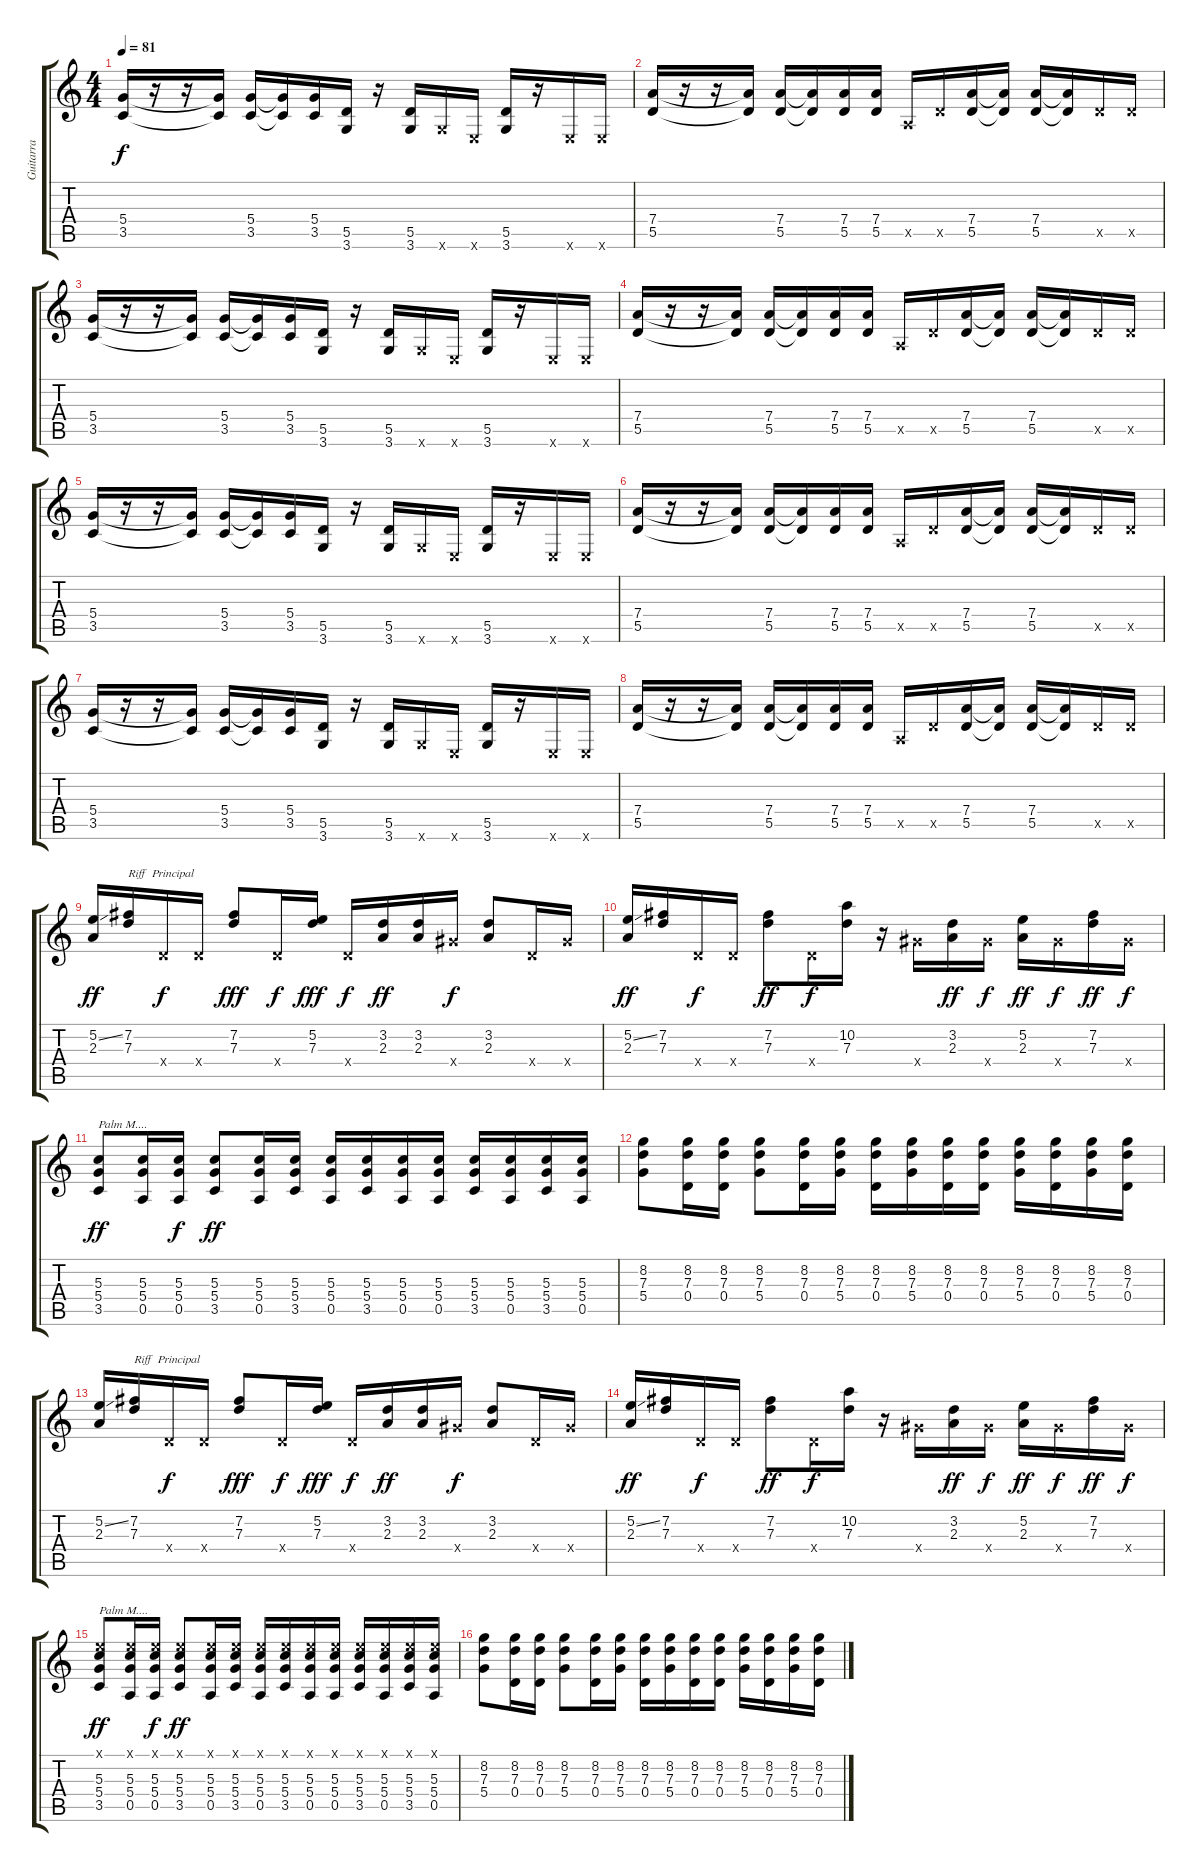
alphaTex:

\track ("Guitarra " "Guitarra ") {instrument overdrivenguitar}
\staff {score tabs}
\tuning (E4 B3 G3 D3 A2 E2) {hide}
\ts (4 4)
\tempo 81
\clef g2
\ks c
(5.4 3.5).16{dy f} r.16 r.16 (5.4{t} 3.5{t}).16 (5.4 3.5).16 (5.4{t} 3.5{t}).16 (5.4 3.5).16 (5.5 3.6).16 r.16 (5.5 3.6).16 3.6{x}.16 0.6{x}.16 (5.5 3.6).16 r.16 0.6{x}.16 0.6{x}.16 |
(7.4 5.5).16 r.16 r.16 (7.4{t} 5.5{t}).16 (7.4 5.5).16 (7.4{t} 5.5{t}).16 (7.4 5.5).16 (7.4 5.5).16 0.5{x}.16 5.5{x}.16 (7.4 5.5).16 (7.4{t} 5.5{t}).16 (7.4 5.5).16 (7.4{t} 5.5{t}).16 5.5{x}.16 5.5{x}.16 |
(5.4 3.5).16 r.16 r.16 (5.4{t} 3.5{t}).16 (5.4 3.5).16 (5.4{t} 3.5{t}).16 (5.4 3.5).16 (5.5 3.6).16 r.16 (5.5 3.6).16 3.6{x}.16 0.6{x}.16 (5.5 3.6).16 r.16 0.6{x}.16 0.6{x}.16 |
(7.4 5.5).16 r.16 r.16 (7.4{t} 5.5{t}).16 (7.4 5.5).16 (7.4{t} 5.5{t}).16 (7.4 5.5).16 (7.4 5.5).16 0.5{x}.16 5.5{x}.16 (7.4 5.5).16 (7.4{t} 5.5{t}).16 (7.4 5.5).16 (7.4{t} 5.5{t}).16 5.5{x}.16 5.5{x}.16 |
(5.4 3.5).16 r.16 r.16 (5.4{t} 3.5{t}).16 (5.4 3.5).16 (5.4{t} 3.5{t}).16 (5.4 3.5).16 (5.5 3.6).16 r.16 (5.5 3.6).16 3.6{x}.16 0.6{x}.16 (5.5 3.6).16 r.16 0.6{x}.16 0.6{x}.16 |
(7.4 5.5).16 r.16 r.16 (7.4{t} 5.5{t}).16 (7.4 5.5).16 (7.4{t} 5.5{t}).16 (7.4 5.5).16 (7.4 5.5).16 0.5{x}.16 5.5{x}.16 (7.4 5.5).16 (7.4{t} 5.5{t}).16 (7.4 5.5).16 (7.4{t} 5.5{t}).16 5.5{x}.16 5.5{x}.16 |
(5.4 3.5).16 r.16 r.16 (5.4{t} 3.5{t}).16 (5.4 3.5).16 (5.4{t} 3.5{t}).16 (5.4 3.5).16 (5.5 3.6).16 r.16 (5.5 3.6).16 3.6{x}.16 0.6{x}.16 (5.5 3.6).16 r.16 0.6{x}.16 0.6{x}.16 |
(7.4 5.5).16 r.16 r.16 (7.4{t} 5.5{t}).16 (7.4 5.5).16 (7.4{t} 5.5{t}).16 (7.4 5.5).16 (7.4 5.5).16 0.5{x}.16 5.5{x}.16 (7.4 5.5).16 (7.4{t} 5.5{t}).16 (7.4 5.5).16 (7.4{t} 5.5{t}).16 5.5{x}.16 5.5{x}.16 |
(5.2{ss} 2.3).16{dy ff} (7.2 7.3).16{txt "Riff  Principal"} 0.4{x}.16{dy f} 0.4{x}.16 (7.2 7.3).8{dy fff} 0.4{x}.16{dy f} (5.2 7.3).16{dy fff} 0.4{x}.16{dy f} (3.2 2.3).16{dy ff} (3.2 2.3).16 6.4{x}.16{dy f} (3.2 2.3).8 0.4{x}.16 6.4{x}.16 |
(5.2{ss} 2.3).16{dy ff} (7.2 7.3).16 0.4{x}.16{dy f} 0.4{x}.16 (7.2 7.3).8{dy ff} 0.4{x}.16{dy f} (10.2 7.3).16 r.16 6.4{x}.16 (3.2 2.3).16{dy ff} 6.4{x}.16{dy f} (5.2 2.3).16{dy ff} 6.4{x}.16{dy f} (7.2 7.3).16{dy ff} 6.4{x}.16{dy f} |
(5.3 5.4 3.5).8{txt "Palm M...." dy ff} (5.3 5.4 0.5).16 (5.3 5.4 0.5).16{dy f} (5.3 5.4 3.5).8{dy ff} (5.3 5.4 0.5).16 (5.3 5.4 3.5).16 (5.3 5.4 0.5).16 (5.3 5.4 3.5).16 (5.3 5.4 0.5).16 (5.3 5.4 0.5).16 (5.3 5.4 3.5).16 (5.3 5.4 0.5).16 (5.3 5.4 3.5).16 (5.3 5.4 0.5).16 |
(8.2 7.3 5.4).8 (8.2 7.3 0.4).16 (8.2 7.3 0.4).16 (8.2 7.3 5.4).8 (8.2 7.3 0.4).16 (8.2 7.3 5.4).16 (8.2 7.3 0.4).16 (8.2 7.3 5.4).16 (8.2 7.3 0.4).16 (8.2 7.3 0.4).16 (8.2 7.3 5.4).16 (8.2 7.3 0.4).16 (8.2 7.3 5.4).16 (8.2 7.3 0.4).16 |
(5.2{ss} 2.3).16 (7.2 7.3).16{txt "Riff  Principal"} 0.4{x}.16{dy f} 0.4{x}.16 (7.2 7.3).8{dy fff} 0.4{x}.16{dy f} (5.2 7.3).16{dy fff} 0.4{x}.16{dy f} (3.2 2.3).16{dy ff} (3.2 2.3).16 6.4{x}.16{dy f} (3.2 2.3).8 0.4{x}.16 6.4{x}.16 |
(5.2{ss} 2.3).16{dy ff} (7.2 7.3).16 0.4{x}.16{dy f} 0.4{x}.16 (7.2 7.3).8{dy ff} 0.4{x}.16{dy f} (10.2 7.3).16 r.16 6.4{x}.16 (3.2 2.3).16{dy ff} 6.4{x}.16{dy f} (5.2 2.3).16{dy ff} 6.4{x}.16{dy f} (7.2 7.3).16{dy ff} 6.4{x}.16{dy f} |
(0.1{x} 5.3 5.4 3.5).8{txt "Palm M...." dy ff} (0.1{x} 5.3 5.4 0.5).16 (0.1{x} 5.3 5.4 0.5).16{dy f} (0.1{x} 5.3 5.4 3.5).8{dy ff} (0.1{x} 5.3 5.4 0.5).16 (0.1{x} 5.3 5.4 3.5).16 (0.1{x} 5.3 5.4 0.5).16 (0.1{x} 5.3 5.4 3.5).16 (0.1{x} 5.3 5.4 0.5).16 (0.1{x} 5.3 5.4 0.5).16 (0.1{x} 5.3 5.4 3.5).16 (0.1{x} 5.3 5.4 0.5).16 (0.1{x} 5.3 5.4 3.5).16 (0.1{x} 5.3 5.4 0.5).16 |
(8.2 7.3 5.4).8 (8.2 7.3 0.4).16 (8.2 7.3 0.4).16 (8.2 7.3 5.4).8 (8.2 7.3 0.4).16 (8.2 7.3 5.4).16 (8.2 7.3 0.4).16 (8.2 7.3 5.4).16 (8.2 7.3 0.4).16 (8.2 7.3 0.4).16 (8.2 7.3 5.4).16 (8.2 7.3 0.4).16 (8.2 7.3 5.4).16 (8.2 7.3 0.4).16
